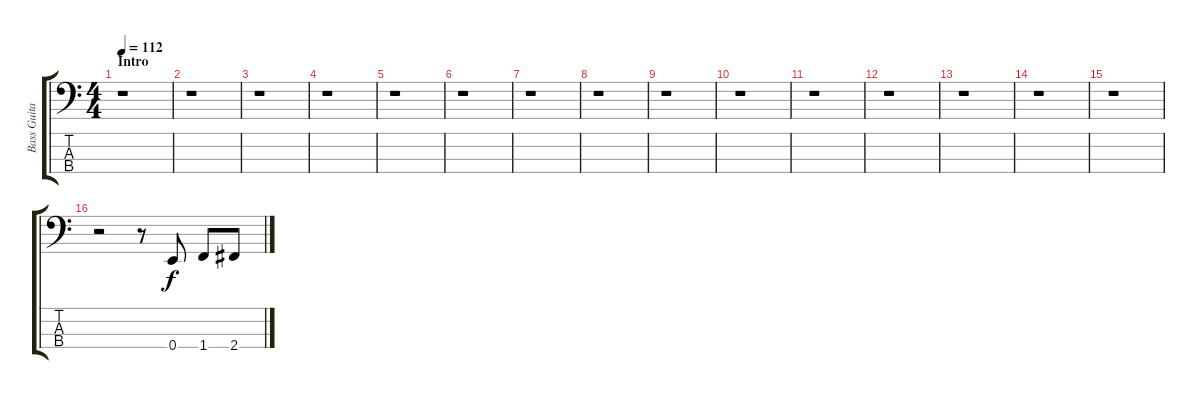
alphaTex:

\track ("Bass Guitar" "Bass Guita") {instrument electricbasspick}
\staff {score tabs}
\tuning (G2 D2 A1 E1) {hide}
\ts (4 4)
\section ("" "Intro")
\tempo 112
\clef f4
\ks c
r.1{dy f instrument electricbasspick} |
r.1 |
r.1 |
r.1 |
r.1 |
r.1 |
r.1 |
r.1 |
r.1 |
r.1 |
r.1 |
r.1 |
r.1 |
r.1 |
r.1 |
r.2 r.8 0.4.8 1.4.8 2.4.8
